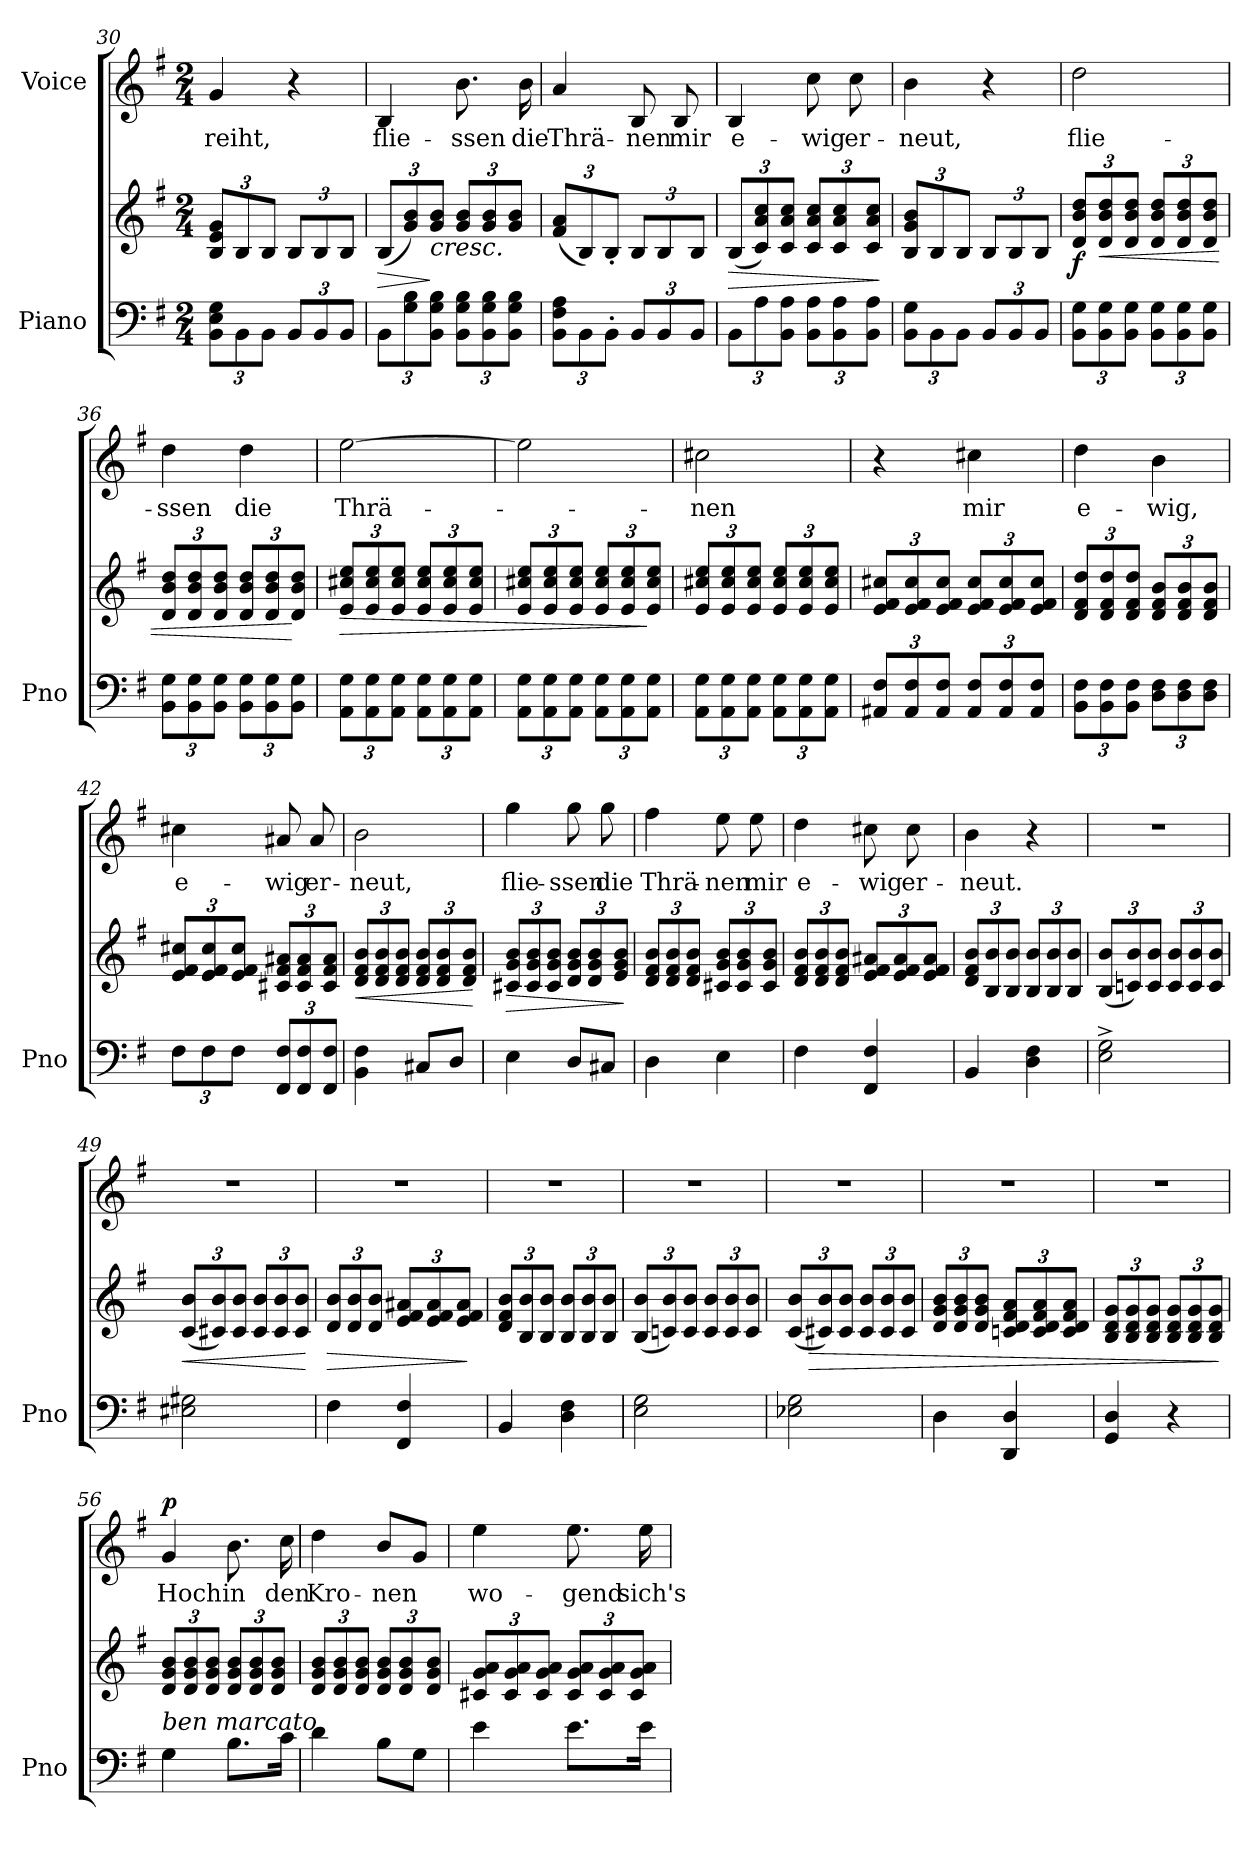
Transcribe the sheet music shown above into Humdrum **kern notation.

**kern	**kern	**dynam	**kern	**text	**dynam
*part2	*part2	*part2	*part1	*part1	*part1
*staff3	*staff2	*staff2/3	*staff1	*staff1	*staff1
*I"Piano	*	*	*I"Voice	*	*
*I'Pno	*	*	*	*	*
*clefF4	*clefG2	*	*clefG2	*	*
*k[f#]	*k[f#]	*	*k[f#]	*	*
*M2/4	*M2/4	*	*M2/4	*	*
*Xbrackettup	*Xbrackettup	*	*	*	*
=30	=30	=30	=30	=30	=30
!	!	!	!	!LO:LY:b	!
12BB\ 12E\ 12G\L	12B/ 12e/ 12g/L	.	4g/	reiht,	.
12BB\	12B/	.	.	.	.
12BB\J	12B/J	.	.	.	.
12BB/L	12B/L	.	4r	.	.
12BB/	12B/	.	.	.	.
12BB/J	12B/J	.	.	.	.
=31	=31	=31	=31	=31	=31
!	!	!LO:HP:b	!	!LO:LY:b	!
12BB\L	(12B/L	>	4B/	flie-	.
12G\ 12B\	12g/ 12b/)	.	.	.	.
!	!	!LO:HP:n=1:b	!	!	!
12BB\ 12G\ 12B\J	12g/ 12b/J	] <	.	.	.
!	!	!	!	!LO:LY:b	!
12BB\ 12G\ 12B\L	12g/ 12b/L	.	8.b\	-ssen	.
12BB\ 12G\ 12B\	12g/ 12b/	.	.	.	.
12BB\ 12G\ 12B\J	12g/ 12b/J	.	.	.	.
!	!	!	!	!LO:LY:b	!
.	.	.	16b\	die	.
=32	=32	=32	=32	=32	=32
!	!	!	!	!LO:LY:b	!
12BB\ 12F#\ 12A\L	(12f#/ 12a/L	.	4a/	Thrä-	.
12BB\	12B/)	.	.	.	.
12BB'\J	12B'/J	.	.	.	.
!	!	!	!	!LO:LY:b	!
12BB/L	12B/L	.	8B/	-nen	.
12BB/	12B/	.	.	.	.
!	!	!	!	!LO:LY:b	!
.	.	.	8B/	mir	.
12BB/J	12B/J	.	.	.	.
=33	=33	=33	=33	=33	=33
!	!	!LO:HP:b	!	!LO:LY:b	!
12BB\L	(12B/L	>	4B/	e-	.
12A\	12c/ 12a/ 12cc/)	.	.	.	.
12BB\ 12A\J	12c/ 12a/ 12cc/J	.	.	.	.
!	!	!	!	!LO:LY:b	!
12BB\ 12A\L	12c/ 12a/ 12cc/L	.	8cc\	-wig	.
12BB\ 12A\	12c/ 12a/ 12cc/	.	.	.	.
!	!	!	!	!LO:LY:b	!
.	.	.	8cc\	er-	.
12BB\ 12A\J	12c/ 12a/ 12cc/J	.	.	.	.
.	.	[ ]	.	.	.
=34	=34	=34	=34	=34	=34
!	!	!	!	!LO:LY:b	!
12BB\ 12G\L	12B/ 12g/ 12b/L	.	4b\	-neut,	.
12BB\	12B/	.	.	.	.
12BB\J	12B/J	.	.	.	.
12BB/L	12B/L	.	4r	.	.
12BB/	12B/	.	.	.	.
12BB/J	12B/J	.	.	.	.
!!LO:LB:g=z
=35	=35	=35	=35	=35	=35
!	!	!LO:DY:b	!	!LO:LY:b	!
12BB\ 12G\L	12d/ 12b/ 12dd/L	f	2dd\	flie-	.
!	!	!LO:HP:b	!	!	!
12BB\ 12G\	12d/ 12b/ 12dd/	<	.	.	.
12BB\ 12G\J	12d/ 12b/ 12dd/J	.	.	.	.
12BB\ 12G\L	12d/ 12b/ 12dd/L	.	.	.	.
12BB\ 12G\	12d/ 12b/ 12dd/	.	.	.	.
12BB\ 12G\J	12d/ 12b/ 12dd/J	.	.	.	.
=36	=36	=36	=36	=36	=36
!	!	!	!	!LO:LY:b	!
12BB\ 12G\L	12d/ 12b/ 12dd/L	.	4dd\	-ssen	.
12BB\ 12G\	12d/ 12b/ 12dd/	.	.	.	.
12BB\ 12G\J	12d/ 12b/ 12dd/J	.	.	.	.
!	!	!	!	!LO:LY:b	!
12BB\ 12G\L	12d/ 12b/ 12dd/L	.	4dd\	die	.
12BB\ 12G\	12d/ 12b/ 12dd/	.	.	.	.
12BB\ 12G\J	12d/ 12b/ 12dd/J	[	.	.	.
=37	=37	=37	=37	=37	=37
!	!	!LO:HP:b	!	!LO:LY:b	!
12AA\ 12G\L	12e/ 12cc#X/ 12ee/L	>	[2ee\	Thrä-	.
12AA\ 12G\	12e/ 12cc#/ 12ee/	.	.	.	.
12AA\ 12G\J	12e/ 12cc#/ 12ee/J	.	.	.	.
12AA\ 12G\L	12e/ 12cc#/ 12ee/L	.	.	.	.
12AA\ 12G\	12e/ 12cc#/ 12ee/	.	.	.	.
12AA\ 12G\J	12e/ 12cc#/ 12ee/J	.	.	.	.
=38	=38	=38	=38	=38	=38
12AA\ 12G\L	12e/ 12cc#X/ 12ee/L	.	2ee\]	.	.
12AA\ 12G\	12e/ 12cc#/ 12ee/	.	.	.	.
12AA\ 12G\J	12e/ 12cc#/ 12ee/J	.	.	.	.
12AA\ 12G\L	12e/ 12cc#/ 12ee/L	.	.	.	.
12AA\ 12G\	12e/ 12cc#/ 12ee/	.	.	.	.
12AA\ 12G\J	12e/ 12cc#/ 12ee/J	]	.	.	.
=39	=39	=39	=39	=39	=39
!	!	!	!	!LO:LY:b	!
12AA\ 12G\L	12e/ 12cc#X/ 12ee/L	.	2cc#X\	-nen	.
12AA\ 12G\	12e/ 12cc#/ 12ee/	.	.	.	.
12AA\ 12G\J	12e/ 12cc#/ 12ee/J	.	.	.	.
12AA\ 12G\L	12e/ 12cc#/ 12ee/L	.	.	.	.
12AA\ 12G\	12e/ 12cc#/ 12ee/	.	.	.	.
12AA\ 12G\J	12e/ 12cc#/ 12ee/J	.	.	.	.
=40	=40	=40	=40	=40	=40
12AA#X/ 12F#/L	12e/ 12f#/ 12cc#X/L	.	4r	.	.
12AA#/ 12F#/	12e/ 12f#/ 12cc#/	.	.	.	.
12AA#/ 12F#/J	12e/ 12f#/ 12cc#/J	.	.	.	.
!	!	!	!	!LO:LY:b	!
12AA#/ 12F#/L	12e/ 12f#/ 12cc#/L	.	4cc#X\	mir	.
12AA#/ 12F#/	12e/ 12f#/ 12cc#/	.	.	.	.
12AA#/ 12F#/J	12e/ 12f#/ 12cc#/J	.	.	.	.
!!LO:LB:g=z
=41	=41	=41	=41	=41	=41
!	!	!	!	!LO:LY:b	!
12BB\ 12F#\L	12d/ 12f#/ 12dd/L	.	4dd\	e-	.
12BB\ 12F#\	12d/ 12f#/ 12dd/	.	.	.	.
12BB\ 12F#\J	12d/ 12f#/ 12dd/J	.	.	.	.
!	!	!	!	!LO:LY:b	!
12D\ 12F#\L	12d/ 12f#/ 12b/L	.	4b\	-wig,	.
12D\ 12F#\	12d/ 12f#/ 12b/	.	.	.	.
12D\ 12F#\J	12d/ 12f#/ 12b/J	.	.	.	.
=42	=42	=42	=42	=42	=42
!	!	!	!	!LO:LY:b	!
12F#\L	12e/ 12f#/ 12cc#X/L	.	4cc#X\	e-	.
12F#\	12e/ 12f#/ 12cc#/	.	.	.	.
12F#\J	12e/ 12f#/ 12cc#/J	.	.	.	.
!	!	!	!	!LO:LY:b	!
12FF#/ 12F#/L	12c#X/ 12f#/ 12a#X/L	.	8a#X/	-wig	.
12FF#/ 12F#/	12c#/ 12f#/ 12a#/	.	.	.	.
!	!	!	!	!LO:LY:b	!
.	.	.	8a#/	er-	.
12FF#/ 12F#/J	12c#/ 12f#/ 12a#/J	.	.	.	.
=43	=43	=43	=43	=43	=43
!	!	!LO:HP:b	!	!LO:LY:b	!
4BB\ 4F#\	12d/ 12f#/ 12b/L	<	2b\	-neut,	.
.	12d/ 12f#/ 12b/	.	.	.	.
.	12d/ 12f#/ 12b/J	.	.	.	.
8C#X/L	12d/ 12f#/ 12b/L	.	.	.	.
.	12d/ 12f#/ 12b/	.	.	.	.
8D/J	.	.	.	.	.
.	12d/ 12f#/ 12b/J	.	.	.	.
.	.	[	.	.	.
=44	=44	=44	=44	=44	=44
!	!	!LO:HP:b	!	!LO:LY:b	!
4E\	12c#X/ 12g/ 12b/L	>	4gg\	flie-	.
.	12c#/ 12g/ 12b/	.	.	.	.
.	12c#/ 12g/ 12b/J	.	.	.	.
!	!	!	!	!LO:LY:b	!
8D/L	12d/ 12g/ 12b/L	.	8gg\	-ssen	.
.	12d/ 12g/ 12b/	.	.	.	.
!	!	!	!	!LO:LY:b	!
8C#X/J	.	.	8gg\	die	.
.	12e/ 12g/ 12b/J	.	.	.	.
.	.	]	.	.	.
=45	=45	=45	=45	=45	=45
!	!	!	!	!LO:LY:b	!
4D\	12d/ 12f#/ 12b/L	.	4ff#\	Thrä-	.
.	12d/ 12f#/ 12b/	.	.	.	.
.	12d/ 12f#/ 12b/J	.	.	.	.
!	!	!	!	!LO:LY:b	!
4E\	12c#X/ 12g/ 12b/L	.	8ee\	-nen	.
.	12c#/ 12g/ 12b/	.	.	.	.
!	!	!	!	!LO:LY:b	!
.	.	.	8ee\	mir	.
.	12c#/ 12g/ 12b/J	.	.	.	.
=46	=46	=46	=46	=46	=46
!	!	!	!	!LO:LY:b	!
4F#\	12d/ 12f#/ 12b/L	.	4dd\	e-	.
.	12d/ 12f#/ 12b/	.	.	.	.
.	12d/ 12f#/ 12b/J	.	.	.	.
!	!	!	!	!LO:LY:b	!
4FF#/ 4F#/	12e/ 12f#/ 12a#X/L	.	8cc#X\	-wig	.
.	12e/ 12f#/ 12a#/	.	.	.	.
!	!	!	!	!LO:LY:b	!
.	.	.	8cc#\	er-	.
.	12e/ 12f#/ 12a#/J	.	.	.	.
!!LO:LB:g=z
=47	=47	=47	=47	=47	=47
!	!	!	!	!LO:LY:b	!
4BB/	12d/ 12f#/ 12b/L	.	4b\	neut.	.
.	12B/ 12b/	.	.	.	.
.	12B/ 12b/J	.	.	.	.
4D\ 4F#\	12B/ 12b/L	.	4r	.	.
.	12B/ 12b/	.	.	.	.
.	12B/ 12b/J	.	.	.	.
=48	=48	=48	=48	=48	=48
2E\^ 2G\^	(12B/ 12b/L	.	2r	.	.
.	12cn/ 12b/)	.	.	.	.
.	12c/ 12b/J	.	.	.	.
.	12c/ 12b/L	.	.	.	.
.	12c/ 12b/	.	.	.	.
.	12c/ 12b/J	.	.	.	.
=49	=49	=49	=49	=49	=49
!	!	!LO:HP:b	!	!	!
2E#X\ 2G#X\	(12c/ 12b/L	<	2r	.	.
.	12c#X/ 12b/)	.	.	.	.
.	12c#/ 12b/J	.	.	.	.
.	12c#/ 12b/L	.	.	.	.
.	12c#/ 12b/	.	.	.	.
.	12c#/ 12b/J	.	.	.	.
.	.	[	.	.	.
=50	=50	=50	=50	=50	=50
!	!	!LO:HP:b	!	!	!
4F#\	12d/ 12b/L	>	2r	.	.
.	12d/ 12b/	.	.	.	.
.	12d/ 12b/J	.	.	.	.
4FF#/ 4F#/	12e/ 12f#/ 12a#X/L	.	.	.	.
.	12e/ 12f#/ 12a#/	.	.	.	.
.	12e/ 12f#/ 12a#/J	.	.	.	.
.	.	]	.	.	.
=51	=51	=51	=51	=51	=51
4BB/	12d/ 12f#/ 12b/L	.	2r	.	.
.	12B/ 12b/	.	.	.	.
.	12B/ 12b/J	.	.	.	.
4D\ 4F#\	12B/ 12b/L	.	.	.	.
.	12B/ 12b/	.	.	.	.
.	12B/ 12b/J	.	.	.	.
=52	=52	=52	=52	=52	=52
2E\ 2G\	(12B/ 12b/L	.	2r	.	.
.	12cn/ 12b/)	.	.	.	.
.	12c/ 12b/J	.	.	.	.
.	12c/ 12b/L	.	.	.	.
.	12c/ 12b/	.	.	.	.
.	12c/ 12b/J	.	.	.	.
!!LO:PB:g=z
=53	=53	=53	=53	=53	=53
2E-X\ 2G\	(12c/ 12b/L	.	2r	.	.
!	!	!LO:HP:b	!	!	!
.	12c#X/ 12b/)	>	.	.	.
.	12c#/ 12b/J	.	.	.	.
.	12c#/ 12b/L	.	.	.	.
.	12c#/ 12b/	.	.	.	.
.	12c#/ 12b/J	.	.	.	.
=54	=54	=54	=54	=54	=54
4D\	12d/ 12g/ 12b/L	.	2r	.	.
.	12d/ 12g/ 12b/	.	.	.	.
.	12d/ 12g/ 12b/J	.	.	.	.
4DD/ 4D/	12cn/ 12d/ 12f#/ 12a/L	.	.	.	.
.	12c/ 12d/ 12f#/ 12a/	.	.	.	.
.	12c/ 12d/ 12f#/ 12a/J	.	.	.	.
=55	=55	=55	=55	=55	=55
4GG/ 4D/	12B/ 12d/ 12g/L	.	2r	.	.
.	12B/ 12d/ 12g/	.	.	.	.
.	12B/ 12d/ 12g/J	.	.	.	.
4r	12B/ 12d/ 12g/L	.	.	.	.
.	12B/ 12d/ 12g/	.	.	.	.
.	12B/ 12d/ 12g/J	.	.	.	.
.	.	]	.	.	.
=56	=56	=56	=56	=56	=56
!LO:TX:a:i:t=ben marcato	!	!	!	!	!
!	!	!LO:DY:b=2	!	!LO:LY:b	!
!	!	!LO:DY:n=1:b	!	!	!LO:DY:a
4G\	12d/ 12g/ 12b/L	mp p	4g/	-Hoch	p
.	12d/ 12g/ 12b/	.	.	.	.
.	12d/ 12g/ 12b/J	.	.	.	.
!	!	!	!	!LO:LY:b	!
8.B\L	12d/ 12g/ 12b/L	.	8.b\	in	.
.	12d/ 12g/ 12b/	.	.	.	.
.	12d/ 12g/ 12b/J	.	.	.	.
!	!	!	!	!LO:LY:b	!
16c\Jk	.	.	16cc\	den	.
=57	=57	=57	=57	=57	=57
!	!	!	!	!LO:LY:b	!
4d\	12d/ 12g/ 12b/L	.	4dd\	Kro-	.
.	12d/ 12g/ 12b/	.	.	.	.
.	12d/ 12g/ 12b/J	.	.	.	.
!	!	!	!	!LO:LY:b	!
8B\L	12d/ 12g/ 12b/L	.	8b/L	-nen	.
.	12d/ 12g/ 12b/	.	.	.	.
8G\J	.	.	8g/J	.	.
.	12d/ 12g/ 12b/J	.	.	.	.
=58	=58	=58	=58	=58	=58
!	!	!	!	!LO:LY:b	!
4e\	12c#X/ 12g/ 12a/L	.	4ee\	wo-	.
.	12c#/ 12g/ 12a/	.	.	.	.
.	12c#/ 12g/ 12a/J	.	.	.	.
!	!	!	!	!LO:LY:b	!
8.e\L	12c#/ 12g/ 12a/L	.	8.ee\	-gend	.
.	12c#/ 12g/ 12a/	.	.	.	.
.	12c#/ 12g/ 12a/J	.	.	.	.
!	!	!	!	!LO:LY:b	!
16e\Jk	.	.	16ee\	sich's	.
=	=	=	=	=	=
*-	*-	*-	*-	*-	*-
